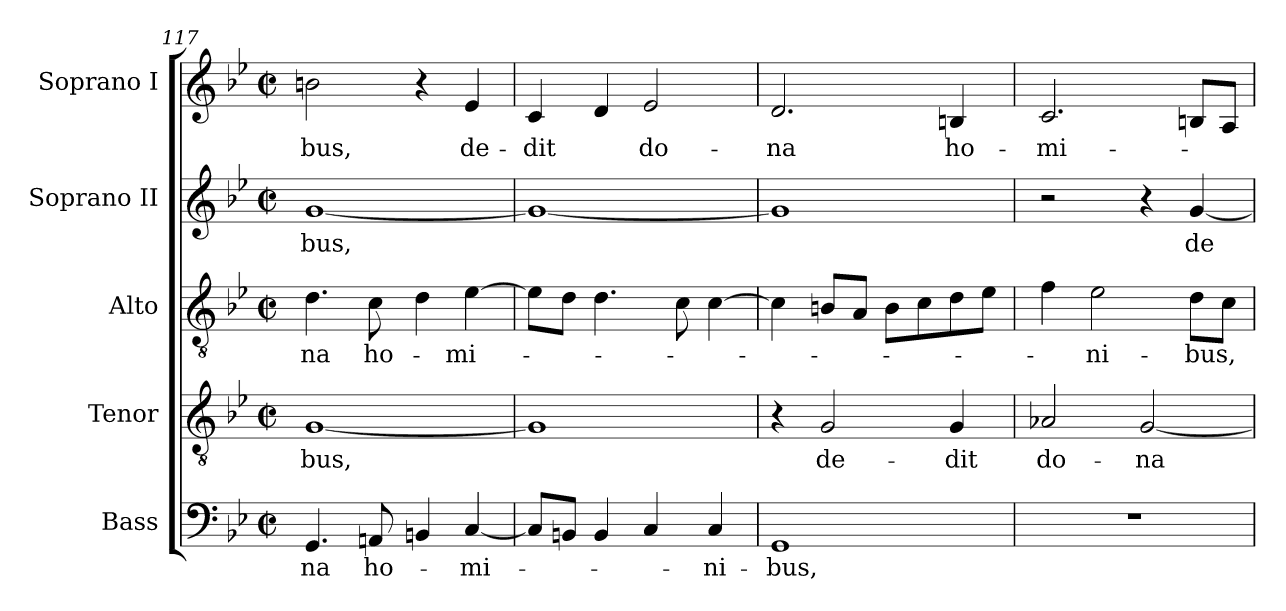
**kern	**text	**kern	**text	**kern	**text	**kern	**text	**kern	**text
*part5	*part5	*part4	*part4	*part3	*part3	*part2	*part2	*part1	*part1
*staff5	*staff5	*staff4	*staff4	*staff3	*staff3	*staff2	*staff2	*staff1	*staff1
*I"Bass	*	*I"Tenor	*	*I"Alto	*	*I"Soprano II	*	*I"Soprano I	*
!!LO:LB:g=z
*clefF4	*	*clefGv2	*	*clefGv2	*	*clefG2	*	*clefG2	*
*	*	*ITrd7c12	*	*	*	*	*	*	*
*k[b-e-]	*	*k[b-e-]	*	*k[b-e-]	*	*k[b-e-]	*	*k[b-e-]	*
*B-:	*	*B-:	*	*B-:	*	*B-:	*	*B-:	*
*M2/2	*	*M2/2	*	*M2/2	*	*M2/2	*	*M2/2	*
*met(c|)	*	*met(c|)	*	*met(c|)	*	*met(c|)	*	*met(c|)	*
=117	=117	=117	=117	=117	=117	=117	=117	=117	=117
!	!LO:LY:b:color=#000000	!	!	!	!	!	!	!	!
!	!	!	!LO:LY:b:color=#000000	!	!	!	!	!	!
!	!	!	!	!	!LO:LY:b:color=#000000	!	!	!	!
!	!	!	!	!	!	!	!LO:LY:b:color=#000000	!	!
!	!	!	!	!	!	!	!	!	!LO:LY:b:color=#000000
4.GGi/	na	[>1GGi	bus,	4.di\	-na	[<1gi	bus,	2bni\	bus,
!	!LO:LY:b:color=#000000	!	!	!	!	!	!	!	!
!	!	!	!	!	!LO:LY:b:color=#000000	!	!	!	!
8AAni/	ho--	.	.	8ci\	ho--	.	.	.	.
4BBni/	.	.	.	4di\	.	.	.	4r	.
!	!LO:LY:b:color=#000000	!	!	!	!	!	!	!	!
!	!	!	!	!	!LO:LY:b:color=#000000	!	!	!	!
!	!	!	!	!	!	!	!	!	!LO:LY:b:color=#000000
[<4Ci/	-mi--	.	.	[>4e-i\	-mi--	.	.	4e-i/	de-
=118	=118	=118	=118	=118	=118	=118	=118	=118	=118
!	!	!	!	!	!	!	!	!	!LO:LY:b:color=#000000
8Ci/L]	.	1GGi]	.	8e-i\L]	.	1gi_<	.	4ci/	dit
8BBni/J	.	.	.	8di\J	.	.	.	.	.
4BBi/	.	.	.	4.di\	.	.	.	4di/	.
!	!	!	!	!	!	!	!	!	!LO:LY:b:color=#000000
4Ci/	.	.	.	.	.	.	.	2e-i/	do-
.	.	.	.	8ci\	.	.	.	.	.
!	!LO:LY:b:color=#000000	!	!	!	!	!	!	!	!
4Ci/	-ni-	.	.	[>4ci\	.	.	.	.	.
=119	=119	=119	=119	=119	=119	=119	=119	=119	=119
!	!LO:LY:b:color=#000000	!	!	!	!	!	!	!	!
!	!	!	!	!	!	!	!	!	!LO:LY:b:color=#000000
1GGi	bus,	4r	.	4ci\]	.	1gi]	.	2.di/	na
!	!	!	!LO:LY:b:color=#000000	!	!	!	!	!	!
.	.	2GGi/	de-	8Bni/L	.	.	.	.	.
.	.	.	.	8Ai/J	.	.	.	.	.
.	.	.	.	8Bi\L	.	.	.	.	.
.	.	.	.	8ci\	.	.	.	.	.
!	!	!	!LO:LY:b:color=#000000	!	!	!	!	!	!
!	!	!	!	!	!	!	!	!	!LO:LY:b:color=#000000
.	.	4GGi/	dit	8di\	.	.	.	4Bni/	ho-
.	.	.	.	8e-i\J	.	.	.	.	.
=120	=120	=120	=120	=120	=120	=120	=120	=120	=120
!	!	!	!LO:LY:b:color=#000000	!	!	!	!	!	!
!	!	!	!	!	!	!	!	!	!LO:LY:b:color=#000000
1r	.	2AA-Xi/	do-	4fi\	.	2r	.	2.ci/	mi--
!	!	!	!	!	!LO:LY:b:color=#000000	!	!	!	!
.	.	.	.	2e-i\	-ni-	.	.	.	.
!	!	!	!LO:LY:b:color=#000000	!	!	!	!	!	!
.	.	[<2GGi/	na	.	.	4r	.	.	.
!	!	!	!	!	!LO:LY:b:color=#000000	!	!	!	!
!	!	!	!	!	!	!	!LO:LY:b:color=#000000	!	!
.	.	.	.	8di\L	bus,	[<4gi/	de--	8Bni/L	.
.	.	.	.	8ci\J	.	.	.	8Ai/J	.
=	=	=	=	=	=	=	=	=	=
*-	*-	*-	*-	*-	*-	*-	*-	*-	*-
